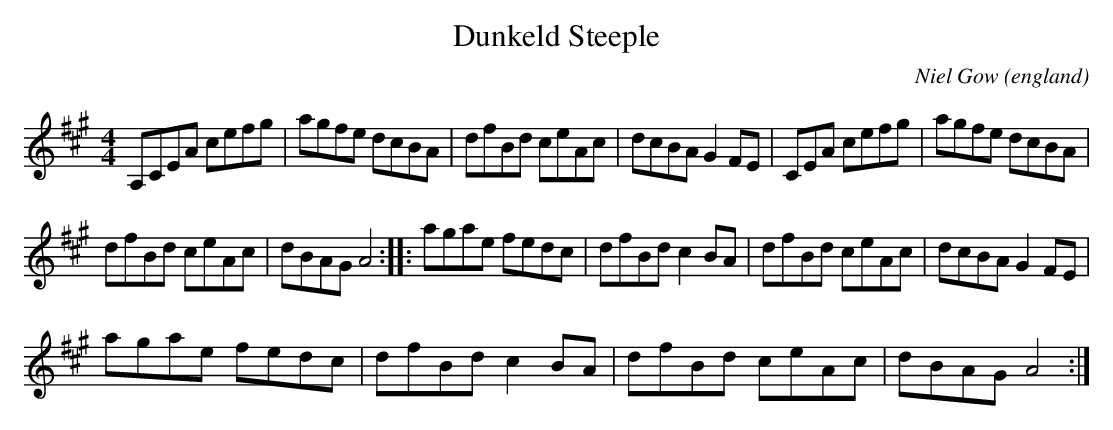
X:1
T:Dunkeld Steeple
O:england
C:Niel Gow
M:4/4
L:1/8
K:A
A,CEA cefg|agfe dcBA|dfBd ceAc|dcBA G2 FE|,CEA cefg|agfe dcBA|
dfBd ceAc|dBAG A4::agae fedc|dfBd c2 BA|dfBd ceAc|dcBA G2 FE|
agae fedc|dfBd c2 BA|dfBd ceAc|dBAG A4:|]
